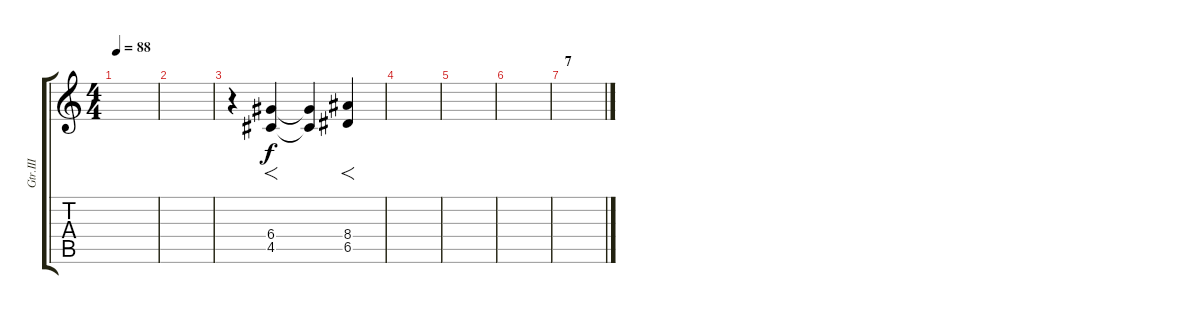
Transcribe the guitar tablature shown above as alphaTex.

\track ("Gtr.III" "Gtr.III") {instrument electricguitarjazz}
\staff {score tabs}
\tuning (E4 B3 G3 D3 A2 E2) {hide}
\ts (4 4)
\tempo 88
\clef g2
\ks c
|
|
r.4 (6.4 4.5).4{f} (6.4{t} 4.5{t}).4 (8.4 6.5).4{f} |
|
|
|
\section ("" "7")
